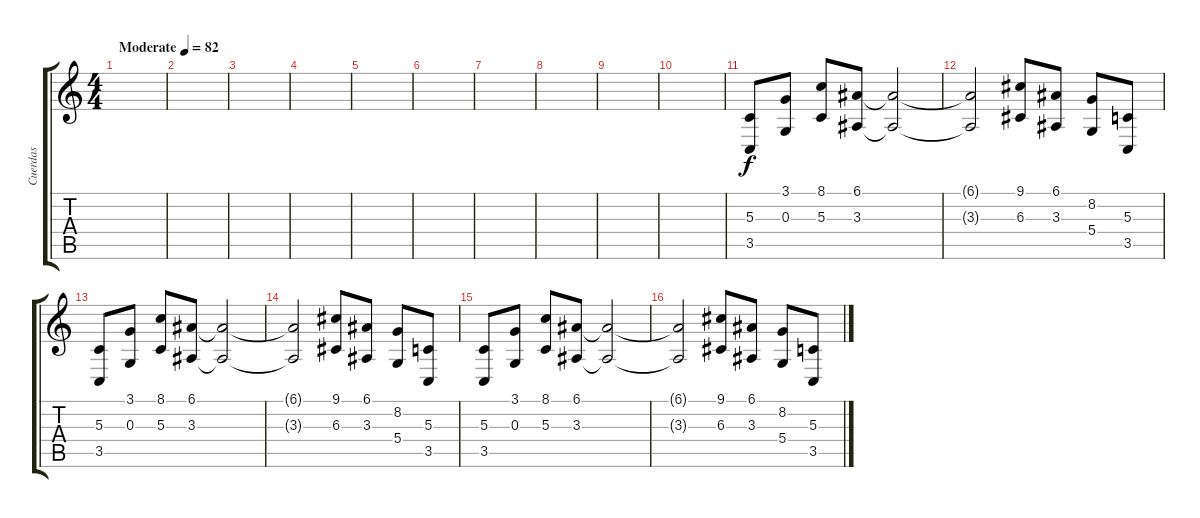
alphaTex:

\track ("Cuerdas" "Cuerdas") {instrument stringensemble1}
\staff {score tabs}
\tuning (E4 B3 G3 D3 A2 E2) {hide}
\ts (4 4)
\tempo (82 "Moderate")
\clef g2
\ks c
|
|
|
|
|
|
|
|
|
|
(5.3 3.5).8 (3.1 0.3).8 (8.1 5.3).8 (6.1 3.3).8 (6.1{t} 3.3{t}).2 |
(6.1{t} 3.3{t}).2 (9.1 6.3).8 (6.1 3.3).8 (8.2 5.4).8 (5.3 3.5).8 |
(5.3 3.5).8 (3.1 0.3).8 (8.1 5.3).8 (6.1 3.3).8 (6.1{t} 3.3{t}).2 |
(6.1{t} 3.3{t}).2 (9.1 6.3).8 (6.1 3.3).8 (8.2 5.4).8 (5.3 3.5).8 |
(5.3 3.5).8 (3.1 0.3).8 (8.1 5.3).8 (6.1 3.3).8 (6.1{t} 3.3{t}).2 |
(6.1{t} 3.3{t}).2 (9.1 6.3).8 (6.1 3.3).8 (8.2 5.4).8 (5.3 3.5).8
